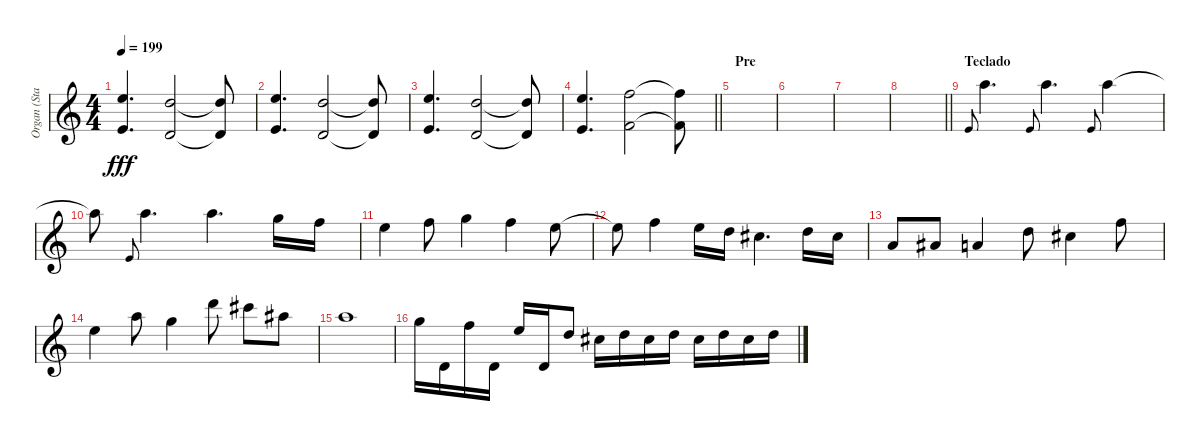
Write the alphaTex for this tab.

\track ("Organ (Staff 1)" "Organ (Sta") {instrument churchorgan}
\staff {score}
\tuning (E4 B3 G3 D3 A2 E2 B1) {hide}
\ts (4 4)
\tempo 199
\clef g2
\ks c
(0.1 17.2).4{d dy fff} (10.1 3.2).2 (10.1{t} 3.2{t}).8 |
(0.1 17.2).4{d} (10.1 3.2).2 (10.1{t} 3.2{t}).8 |
(0.1 17.2).4{d} (10.1 3.2).2 (10.1{t} 3.2{t}).8 |
\barLineRight lightlight
(0.1 17.2).4{d} (13.1 6.2).2 (13.1{t} 6.2{t}).8 |
\section ("" "Pre")
|
|
|
\barLineRight lightlight
|
\section ("" "Teclado")
0.1.8{gr onbeat} 17.1.4{d} 0.1.8{gr onbeat} 17.1.4{d} 0.1.8{gr onbeat} 17.1.4 |
17.1{t}.8 0.1.8{gr onbeat} 17.1.4{d} 17.1.4{d} 15.1.16 13.1.16 |
12.1.4 13.1.8 15.1.4 13.1.4 12.1.8 |
12.1{t}.8 13.1.4 12.1.16 10.1.16 9.1.4{d} 10.1.16 9.1.16 |
5.1.8 6.1.8 5.1.4 10.1.8 9.1.4 13.1.8 |
12.1.4 17.1.8 15.1.4 22.1.8 21.1.8 18.1.8 |
17.1.1 |
15.1.16 3.2.16 13.1.16 3.2.16 12.1.16 3.2.16 10.1.8 9.1.16 10.1.16 9.1.16 10.1.16 9.1.16 10.1.16 9.1.16 10.1.16
